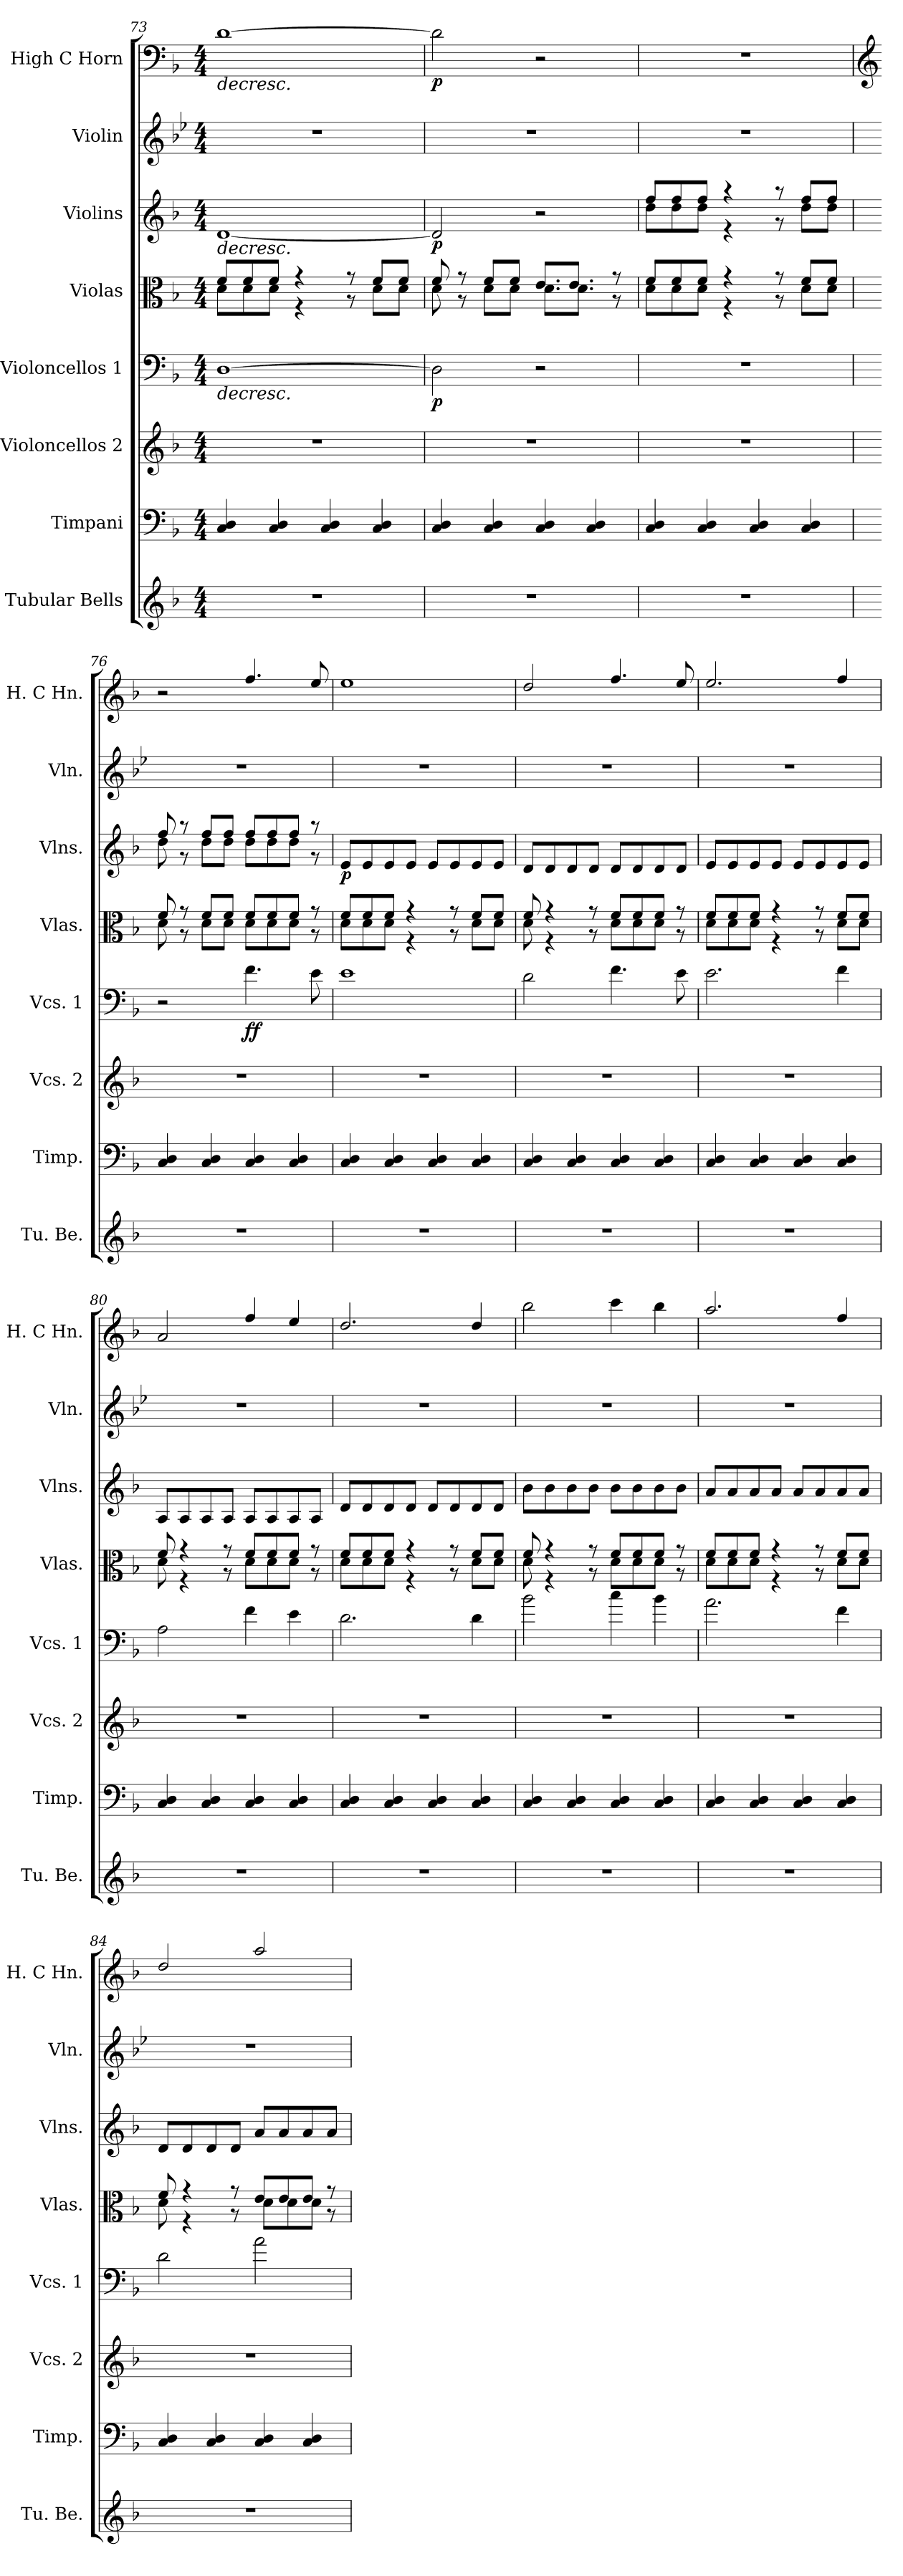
**kern	**kern	**kern	**kern	**dynam	**kern	**kern	**dynam	**kern	**kern	**dynam
*part8	*part7	*part6	*part5	*part5	*part4	*part3	*part3	*part2	*part1	*part1
*staff8	*staff7	*staff6	*staff5	*staff5	*staff4	*staff3	*staff3	*staff2	*staff1	*staff1
*I"Tubular Bells	*I"Timpani	*I"Violoncellos 2	*I"Violoncellos 1	*	*I"Violas	*I"Violins	*	*I"Violin	*I"High C Horn	*
*I'Tu. Be.	*I'Timp.	*I'Vcs. 2	*I'Vcs. 1	*	*I'Vlas.	*I'Vlns.	*	*I'Vln.	*I'H. C Hn.	*
!!LO:PB:g=z
*clefG2	*clefF4	*clefG2	*clefF4	*	*clefC3	*clefG2	*	*clefG2	*clefF4	*
*	*	*	*	*	*	*	*	*	*ITrd7c12	*
*k[b-]	*k[b-]	*k[b-]	*k[b-]	*	*k[b-]	*k[b-]	*	*k[b-e-]	*k[b-]	*
*M4/4	*M4/4	*M4/4	*M4/4	*	*M4/4	*M4/4	*	*M4/4	*M4/4	*
=73	=73	=73	=73	=73	=73	=73	=73	=73	=73	=73
!	!	!	!	!LO:HP:b	!	!	!LO:HP:b	!	!	!LO:HP:b
*	*	*	*	*	*^	*	*	*	*	*
1r	4C/ 4D/	1r	[1D	>	8f/L	8d\L	[1d	>	1r	[1D	>
.	.	.	.	.	8f/	8d\	.	.	.	.	.
.	4C/ 4D/	.	.	.	8f/J	8d\J	.	.	.	.	.
.	.	.	.	.	4r	4r	.	.	.	.	.
.	4C/ 4D/	.	.	.	.	.	.	.	.	.	.
.	.	.	.	.	8r	8r	.	.	.	.	.
.	4C/ 4D/	.	.	.	8f/L	8d\L	.	.	.	.	.
.	.	.	.	.	8f/J	8d\J	.	.	.	.	.
=74	=74	=74	=74	=74	=74	=74	=74	=74	=74	=74	=74
!	!	!	!	!LO:DY:b	!	!	!	!LO:DY:b	!	!	!LO:DY:b
1r	4C/ 4D/	1r	2D\]	p	8f/	8d\	2d/]	p	1r	2D\]	p
.	.	.	.	.	8r	8r	.	.	.	.	.
.	4C/ 4D/	.	.	.	8f/L	8d\L	.	.	.	.	.
.	.	.	.	.	8f/J	8d\J	.	.	.	.	.
.	4C/ 4D/	.	2r	]	8.e/L	8.d\L	2r	]	.	2r	]
.	.	.	.	.	8.e/J	8.d\J	.	.	.	.	.
.	4C/ 4D/	.	.	.	.	.	.	.	.	.	.
.	.	.	.	.	8r	8r	.	.	.	.	.
=75	=75	=75	=75	=75	=75	=75	=75	=75	=75	=75	=75
*	*	*	*	*	*	*	*^	*	*	*	*
1r	4C/ 4D/	1r	1r	.	8f/L	8d\L	8ff/L	8dd\L	.	1r	1r	.
.	.	.	.	.	8f/	8d\	8ff/	8dd\	.	.	.	.
.	4C/ 4D/	.	.	.	8f/J	8d\J	8ff/J	8dd\J	.	.	.	.
.	.	.	.	.	4r	4r	4r	4r	.	.	.	.
.	4C/ 4D/	.	.	.	.	.	.	.	.	.	.	.
.	.	.	.	.	8r	8r	8r	8r	.	.	.	.
.	4C/ 4D/	.	.	.	8f/L	8d\L	8ff/L	8dd\L	.	.	.	.
.	.	.	.	.	8f/J	8d\J	8ff/J	8dd\J	.	.	.	.
=76	=76	=76	=76	=76	=76	=76	=76	=76	=76	=76	=76	=76
*	*	*	*	*	*	*	*	*	*	*	*clefG2	*
1r	4C/ 4D/	1r	2r	.	8f/	8d\	8ff/	8dd\	.	1r	2r	.
.	.	.	.	.	8r	8r	8r	8r	.	.	.	.
.	4C/ 4D/	.	.	.	8f/L	8d\L	8ff/L	8dd\L	.	.	.	.
.	.	.	.	.	8f/J	8d\J	8ff/J	8dd\J	.	.	.	.
!	!	!	!	!LO:DY:b	!	!	!	!	!	!	!	!
.	4C/ 4D/	.	4.f\	ff	8f/L	8d\L	8ff/L	8dd\L	.	.	4.f/	.
.	.	.	.	.	8f/	8d\	8ff/	8dd\	.	.	.	.
.	4C/ 4D/	.	.	.	8f/J	8d\J	8ff/J	8dd\J	.	.	.	.
.	.	.	8e\	.	8r	8r	8r	8r	.	.	8e/	.
!!LO:PB:g=z
=77	=77	=77	=77	=77	=77	=77	=77	=77	=77	=77	=77	=77
!	!	!	!	!	!	!	!LO:TX:a:t=unison	!	!	!	!	!
!	!	!	!	!	!	!	!	!	!LO:DY:b	!	!	!
*	*	*	*	*	*	*	*v	*v	*	*	*	*
1r	4C/ 4D/	1r	1e	.	8f/L	8d\L	8e/L	p	1r	1e	.
.	.	.	.	.	8f/	8d\	8e/	.	.	.	.
.	4C/ 4D/	.	.	.	8f/J	8d\J	8e/	.	.	.	.
.	.	.	.	.	4r	4r	8e/J	.	.	.	.
.	4C/ 4D/	.	.	.	.	.	8e/L	.	.	.	.
.	.	.	.	.	8r	8r	8e/	.	.	.	.
.	4C/ 4D/	.	.	.	8f/L	8d\L	8e/	.	.	.	.
.	.	.	.	.	8f/J	8d\J	8e/J	.	.	.	.
=78	=78	=78	=78	=78	=78	=78	=78	=78	=78	=78	=78
1r	4C/ 4D/	1r	2d\	.	8f/	8d\	8d/L	.	1r	2d/	.
.	.	.	.	.	4r	4r	8d/	.	.	.	.
.	4C/ 4D/	.	.	.	.	.	8d/	.	.	.	.
.	.	.	.	.	8r	8r	8d/J	.	.	.	.
.	4C/ 4D/	.	4.f\	.	8f/L	8d\L	8d/L	.	.	4.f/	.
.	.	.	.	.	8f/	8d\	8d/	.	.	.	.
.	4C/ 4D/	.	.	.	8f/J	8d\J	8d/	.	.	.	.
.	.	.	8e\	.	8r	8r	8d/J	.	.	8e/	.
=79	=79	=79	=79	=79	=79	=79	=79	=79	=79	=79	=79
1r	4C/ 4D/	1r	2.e\	.	8f/L	8d\L	8e/L	.	1r	2.e/	.
.	.	.	.	.	8f/	8d\	8e/	.	.	.	.
.	4C/ 4D/	.	.	.	8f/J	8d\J	8e/	.	.	.	.
.	.	.	.	.	4r	4r	8e/J	.	.	.	.
.	4C/ 4D/	.	.	.	.	.	8e/L	.	.	.	.
.	.	.	.	.	8r	8r	8e/	.	.	.	.
.	4C/ 4D/	.	4f\	.	8f/L	8d\L	8e/	.	.	4f/	.
.	.	.	.	.	8f/J	8d\J	8e/J	.	.	.	.
=80	=80	=80	=80	=80	=80	=80	=80	=80	=80	=80	=80
1r	4C/ 4D/	1r	2A\	.	8f/	8d\	8A/L	.	1r	2A/	.
.	.	.	.	.	4r	4r	8A/	.	.	.	.
.	4C/ 4D/	.	.	.	.	.	8A/	.	.	.	.
.	.	.	.	.	8r	8r	8A/J	.	.	.	.
.	4C/ 4D/	.	4f\	.	8f/L	8d\L	8A/L	.	.	4f/	.
.	.	.	.	.	8f/	8d\	8A/	.	.	.	.
.	4C/ 4D/	.	4e\	.	8f/J	8d\J	8A/	.	.	4e/	.
.	.	.	.	.	8r	8r	8A/J	.	.	.	.
!!LO:PB:g=z
=81	=81	=81	=81	=81	=81	=81	=81	=81	=81	=81	=81
1r	4C/ 4D/	1r	2.d\	.	8f/L	8d\L	8d/L	.	1r	2.d/	.
.	.	.	.	.	8f/	8d\	8d/	.	.	.	.
.	4C/ 4D/	.	.	.	8f/J	8d\J	8d/	.	.	.	.
.	.	.	.	.	4r	4r	8d/J	.	.	.	.
.	4C/ 4D/	.	.	.	.	.	8d/L	.	.	.	.
.	.	.	.	.	8r	8r	8d/	.	.	.	.
.	4C/ 4D/	.	4d\	.	8f/L	8d\L	8d/	.	.	4d/	.
.	.	.	.	.	8f/J	8d\J	8d/J	.	.	.	.
=82	=82	=82	=82	=82	=82	=82	=82	=82	=82	=82	=82
1r	4C/ 4D/	1r	2b-\	.	8f/	8d\	8b-\L	.	1r	2b-\	.
.	.	.	.	.	4r	4r	8b-\	.	.	.	.
.	4C/ 4D/	.	.	.	.	.	8b-\	.	.	.	.
.	.	.	.	.	8r	8r	8b-\J	.	.	.	.
.	4C/ 4D/	.	4cc\	.	8f/L	8d\L	8b-\L	.	.	4cc\	.
.	.	.	.	.	8f/	8d\	8b-\	.	.	.	.
.	4C/ 4D/	.	4b-\	.	8f/J	8d\J	8b-\	.	.	4b-\	.
.	.	.	.	.	8r	8r	8b-\J	.	.	.	.
=83	=83	=83	=83	=83	=83	=83	=83	=83	=83	=83	=83
1r	4C/ 4D/	1r	2.a\	.	8f/L	8d\L	8a/L	.	1r	2.a/	.
.	.	.	.	.	8f/	8d\	8a/	.	.	.	.
.	4C/ 4D/	.	.	.	8f/J	8d\J	8a/	.	.	.	.
.	.	.	.	.	4r	4r	8a/J	.	.	.	.
.	4C/ 4D/	.	.	.	.	.	8a/L	.	.	.	.
.	.	.	.	.	8r	8r	8a/	.	.	.	.
.	4C/ 4D/	.	4f\	.	8f/L	8d\L	8a/	.	.	4f/	.
.	.	.	.	.	8f/J	8d\J	8a/J	.	.	.	.
=84	=84	=84	=84	=84	=84	=84	=84	=84	=84	=84	=84
1r	4C/ 4D/	1r	2d\	.	8f/	8d\	8d/L	.	1r	2d/	.
.	.	.	.	.	4r	4r	8d/	.	.	.	.
.	4C/ 4D/	.	.	.	.	.	8d/	.	.	.	.
.	.	.	.	.	8r	8r	8d/J	.	.	.	.
.	4C/ 4D/	.	2a\	.	8e/L	8d\L	8a/L	.	.	2a/	.
.	.	.	.	.	8e/	8d\	8a/	.	.	.	.
.	4C/ 4D/	.	.	.	8e/J	8d\J	8a/	.	.	.	.
.	.	.	.	.	8r	8r	8a/J	.	.	.	.
*	*	*	*	*	*v	*v	*	*	*	*	*
=	=	=	=	=	=	=	=	=	=	=
*-	*-	*-	*-	*-	*-	*-	*-	*-	*-	*-
